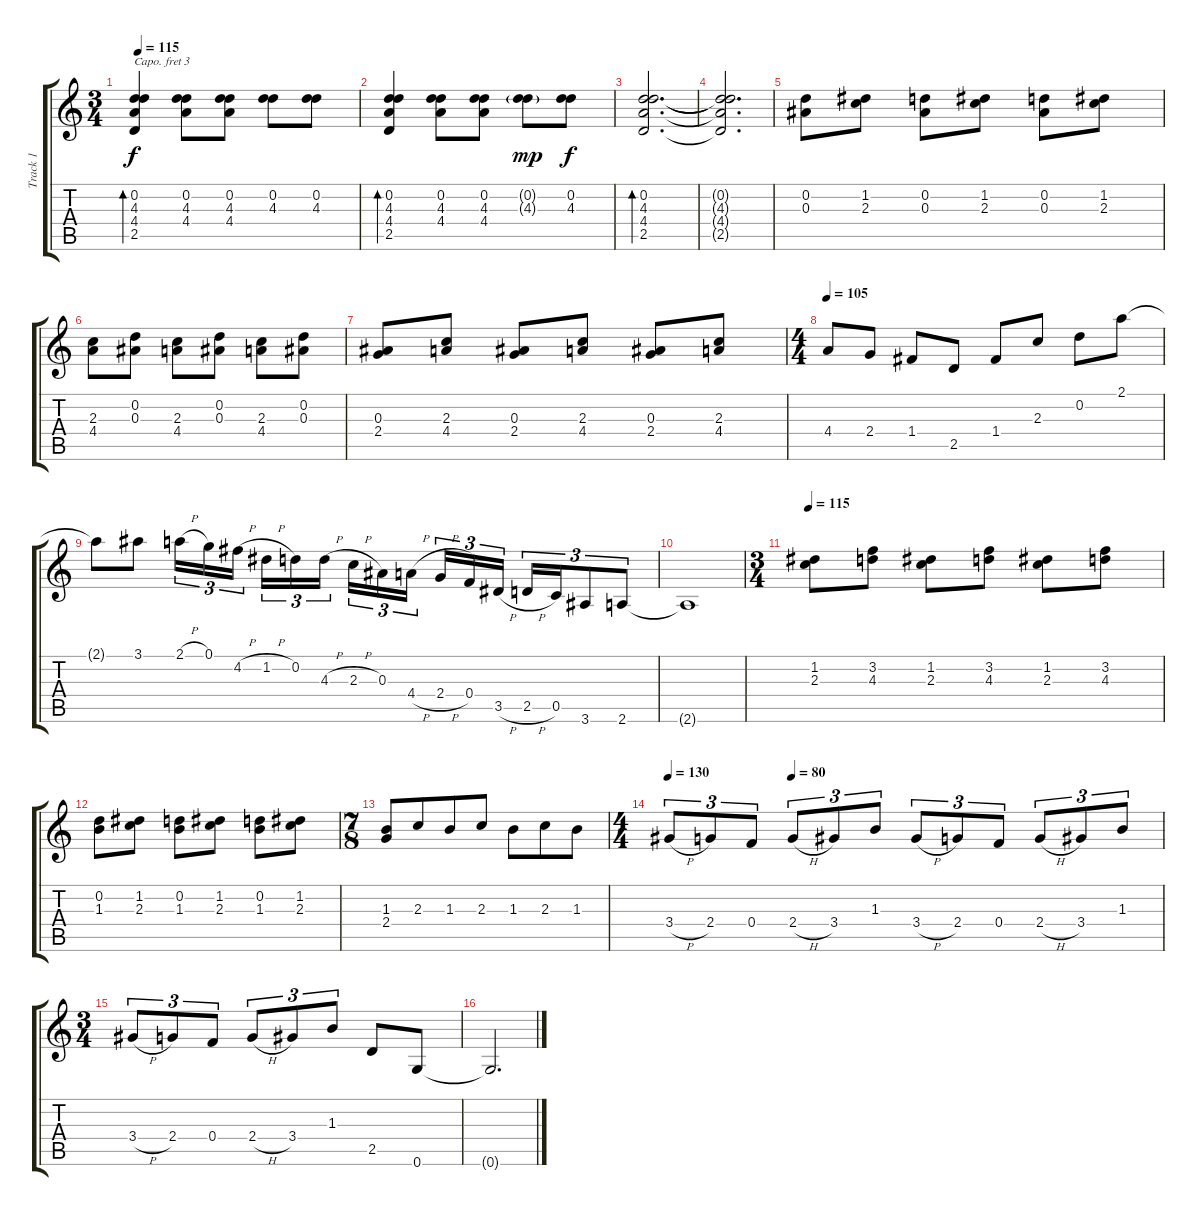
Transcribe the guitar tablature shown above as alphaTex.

\track ("Track 1" "Track 1") {instrument acousticguitarsteel}
\staff {score tabs}
\capo 3
\tuning (E4 B3 G3 D3 A2 E2) {hide}
\ts (3 4)
\tempo 115
\clef g2
\ks c
(0.2 4.3 4.4 2.5).4{bd 120 dy f} (0.2 4.3 4.4).8 (0.2 4.3 4.4).8 (0.2 4.3).8 (0.2 4.3).8 |
(0.2 4.3 4.4 2.5).4{bd 240} (0.2 4.3 4.4).8 (0.2 4.3 4.4).8 (0.2{g} 4.3{g}).8{dy mp} (0.2 4.3).8{dy f} |
(0.2 4.3 4.4 2.5).2{d bd 240} |
(0.2{t} 4.3{t} 4.4{t} 2.5{t}).2{d} |
(0.2 0.3).8 (1.2 2.3).8 (0.2 0.3).8 (1.2 2.3).8 (0.2 0.3).8 (1.2 2.3).8 |
(2.3 4.4).8 (0.2 0.3).8 (2.3 4.4).8 (0.2 0.3).8 (2.3 4.4).8 (0.2 0.3).8 |
(0.3 2.4).8 (2.3 4.4).8 (0.3 2.4).8 (2.3 4.4).8 (0.3 2.4).8 (2.3 4.4).8 |
\ts (4 4)
\tempo 105
4.4.8 2.4.8 1.4.8 2.5.8 1.4.8 2.3.8 0.2.8 2.1.8 |
2.1{t}.8 3.1.8 2.1{h}.16{tu (3 2)} 0.1.16{tu (3 2)} 4.2{h}.16{tu (3 2) beam splitsecondary} 1.2{h}.16{tu (3 2)} 0.2.16{tu (3 2)} 4.3{h}.16{tu (3 2)} 2.3{h}.16{tu (3 2)} 0.3.16{tu (3 2)} 4.4{h}.16{tu (3 2) beam splitsecondary} 2.4{h}.16{tu (3 2)} 0.4.16{tu (3 2)} 3.5{h}.16{tu (3 2)} 2.5{h}.16{tu (3 2)} 0.5.16{tu (3 2)} 3.6.8{tu (3 2)} 2.6.8{tu (3 2)} |
2.6{t}.1 |
\ts (3 4)
\tempo 115
(1.2 2.3).8 (3.2 4.3).8 (1.2 2.3).8 (3.2 4.3).8 (1.2 2.3).8 (3.2 4.3).8 |
(0.2 1.3).8 (1.2 2.3).8 (0.2 1.3).8 (1.2 2.3).8 (0.2 1.3).8 (1.2 2.3).8 |
\ts (7 8)
(1.3 2.4).8 2.3.8 1.3.8 2.3.8 1.3.8 2.3.8 1.3.8 |
\ts (4 4)
\tempo 130
\tempo (80 0.25)
3.4{h}.8{tu (3 2)} 2.4.8{tu (3 2)} 0.4.8{tu (3 2)} 2.4{h}.8{tu (3 2)} 3.4.8{tu (3 2)} 1.3.8{tu (3 2)} 3.4{h}.8{tu (3 2)} 2.4.8{tu (3 2)} 0.4.8{tu (3 2)} 2.4{h}.8{tu (3 2)} 3.4.8{tu (3 2)} 1.3.8{tu (3 2)} |
\ts (3 4)
3.4{h}.8{tu (3 2)} 2.4.8{tu (3 2)} 0.4.8{tu (3 2)} 2.4{h}.8{tu (3 2)} 3.4.8{tu (3 2)} 1.3.8{tu (3 2)} 2.5.8 0.6.8 |
0.6{t}.2{d}
